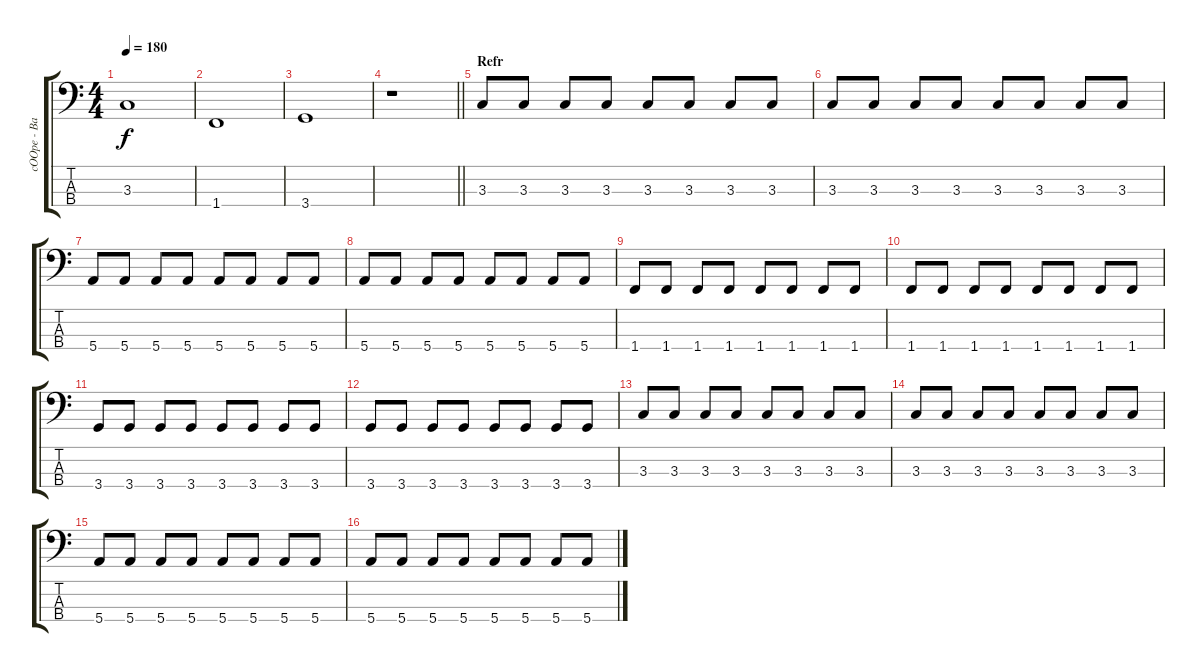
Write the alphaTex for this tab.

\track ("cOOpe - Bass" "cOOpe - Ba") {instrument electricbasspick}
\staff {score tabs}
\tuning (G2 D2 A1 E1) {hide}
\ts (4 4)
\tempo 180
\clef f4
\ks c
3.3.1{dy f} |
1.4.1 |
3.4.1 |
\barLineRight lightlight
r.1 |
\section ("" "Refr")
3.3.8 3.3.8 3.3.8 3.3.8 3.3.8 3.3.8 3.3.8 3.3.8 |
3.3.8 3.3.8 3.3.8 3.3.8 3.3.8 3.3.8 3.3.8 3.3.8 |
5.4.8 5.4.8 5.4.8 5.4.8 5.4.8 5.4.8 5.4.8 5.4.8 |
5.4.8 5.4.8 5.4.8 5.4.8 5.4.8 5.4.8 5.4.8 5.4.8 |
1.4.8 1.4.8 1.4.8 1.4.8 1.4.8 1.4.8 1.4.8 1.4.8 |
1.4.8 1.4.8 1.4.8 1.4.8 1.4.8 1.4.8 1.4.8 1.4.8 |
3.4.8 3.4.8 3.4.8 3.4.8 3.4.8 3.4.8 3.4.8 3.4.8 |
3.4.8 3.4.8 3.4.8 3.4.8 3.4.8 3.4.8 3.4.8 3.4.8 |
3.3.8 3.3.8 3.3.8 3.3.8 3.3.8 3.3.8 3.3.8 3.3.8 |
3.3.8 3.3.8 3.3.8 3.3.8 3.3.8 3.3.8 3.3.8 3.3.8 |
5.4.8 5.4.8 5.4.8 5.4.8 5.4.8 5.4.8 5.4.8 5.4.8 |
5.4.8 5.4.8 5.4.8 5.4.8 5.4.8 5.4.8 5.4.8 5.4.8
